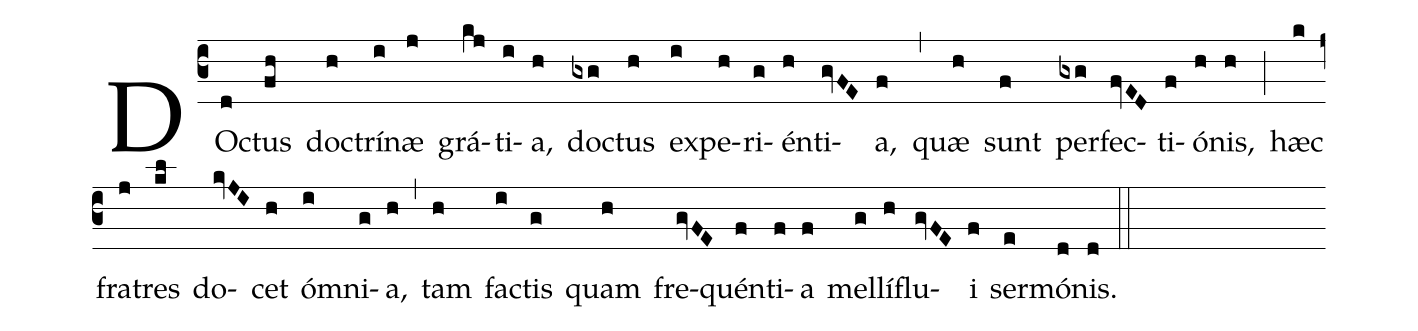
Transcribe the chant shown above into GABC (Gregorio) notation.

%%
(c3)
DO(d)ctus(fh) doc(h)trí(i)næ(j) grá(kj)ti(i)a,(h) doc(gxg)tus(h) ex(i)pe(h)ri(g)én(h)ti(gvFE)a,(f) (,)
quæ(h) sunt(f) per(gxg)fec(fvED)ti(f)ó(h)nis,(h) (;)
hæc(k) fra(j)tres(kl) do(kvJI)cet(h) ó(i)mni(g)a,(h) (,)
tam(h) fac(i)tis(g) quam(h) fre(gvFE)quén(f)ti(f)a(f) me(g)llí(h)flu(gvFE)i(f) ser(e)mó(d)nis.(d) (::)
